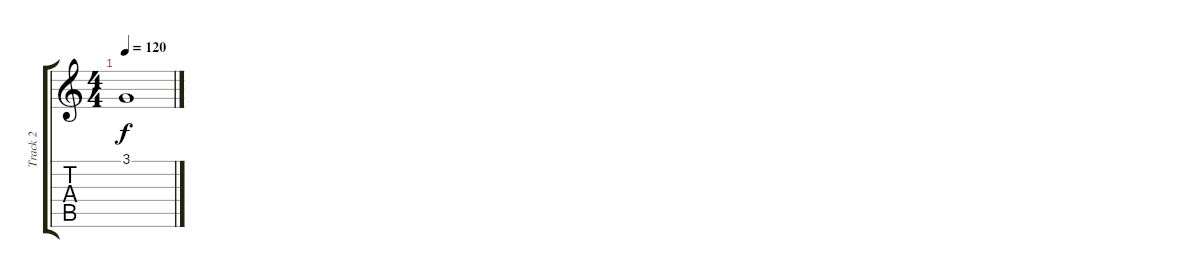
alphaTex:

\track ("Track 2" "Track 2") {instrument flute}
\staff {score tabs}
\tuning (E4 B3 G3 D3 A2 E2) {hide}
\ts (4 4)
\tempo 120
\clef g2
\ks c
3.1.1{dy f}
